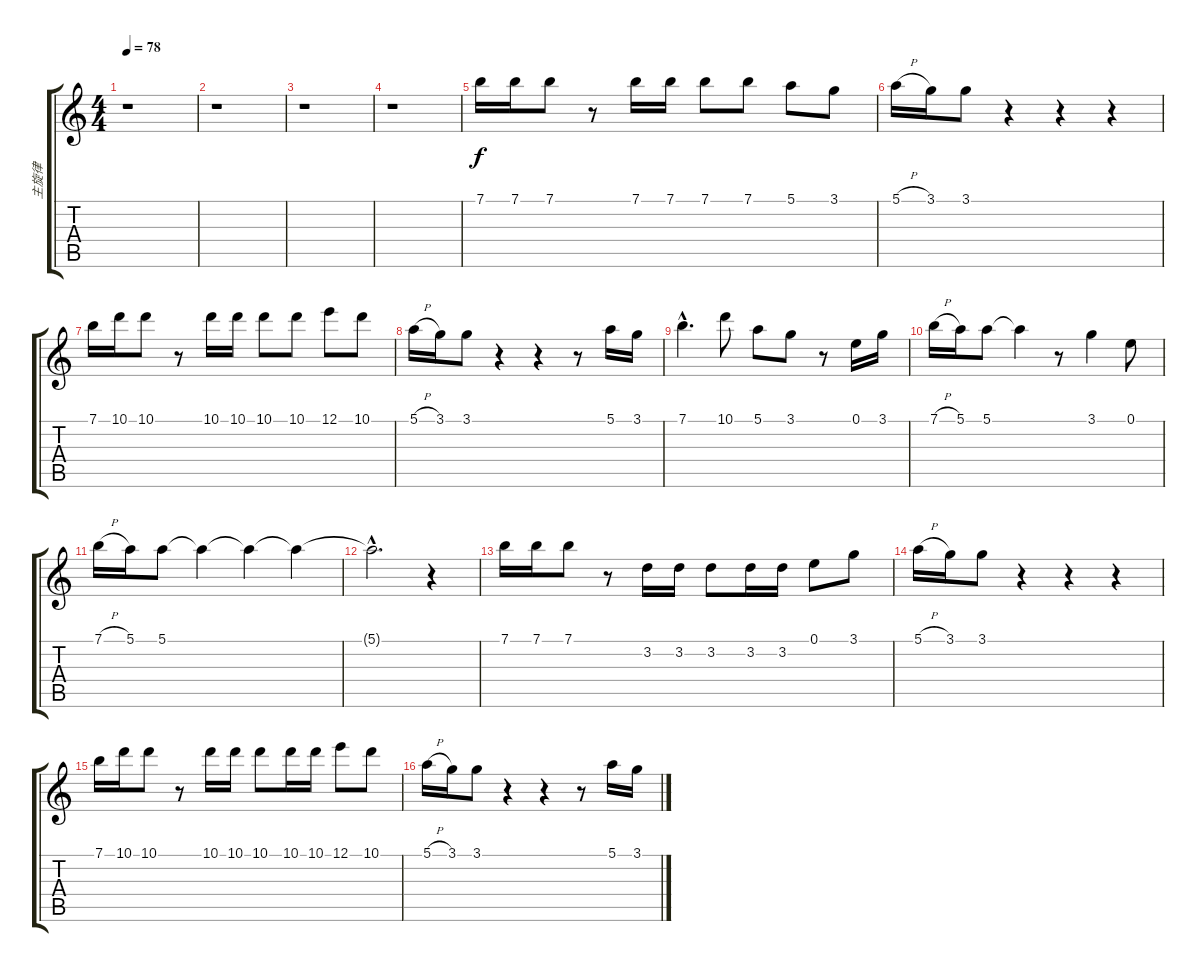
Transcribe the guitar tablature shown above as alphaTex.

\track ("主旋律" "主旋律") {instrument acousticguitarnylon}
\staff {score tabs}
\tuning (E4 B3 G3 D3 A2 E2) {hide}
\ts (4 4)
\tempo 78
\clef g2
\ks c
r.1{dy f instrument acousticguitarnylon} |
r.1 |
r.1 |
r.1 |
7.1.16 7.1.16 7.1.8 r.8 7.1.16 7.1.16 7.1.8 7.1.8 5.1.8 3.1.8 |
5.1{h}.16 3.1.16 3.1.8 r.4 r.4 r.4 |
7.1.16 10.1.16 10.1.8 r.8 10.1.16 10.1.16 10.1.8 10.1.8 12.1.8 10.1.8 |
5.1{h}.16 3.1.16 3.1.8 r.4 r.4 r.8 5.1.16 3.1.16 |
7.1{hac}.4{d} 10.1.8 5.1.8 3.1.8 r.8 0.1.16 3.1.16 |
7.1{h}.16 5.1.16 5.1.8 5.1{t}.4 r.8 3.1.4 0.1.8 |
7.1{h}.16 5.1.16 5.1.8 5.1{t}.4 5.1{t}.4 5.1{t}.4 |
5.1{hac t}.2{d} r.4 |
7.1.16 7.1.16 7.1.8 r.8 3.2.16 3.2.16 3.2.8 3.2.16 3.2.16 0.1.8 3.1.8 |
5.1{h}.16 3.1.16 3.1.8 r.4 r.4 r.4 |
7.1.16 10.1.16 10.1.8 r.8 10.1.16 10.1.16 10.1.8 10.1.16 10.1.16 12.1.8 10.1.8 |
5.1{h}.16 3.1.16 3.1.8 r.4 r.4 r.8 5.1.16 3.1.16
